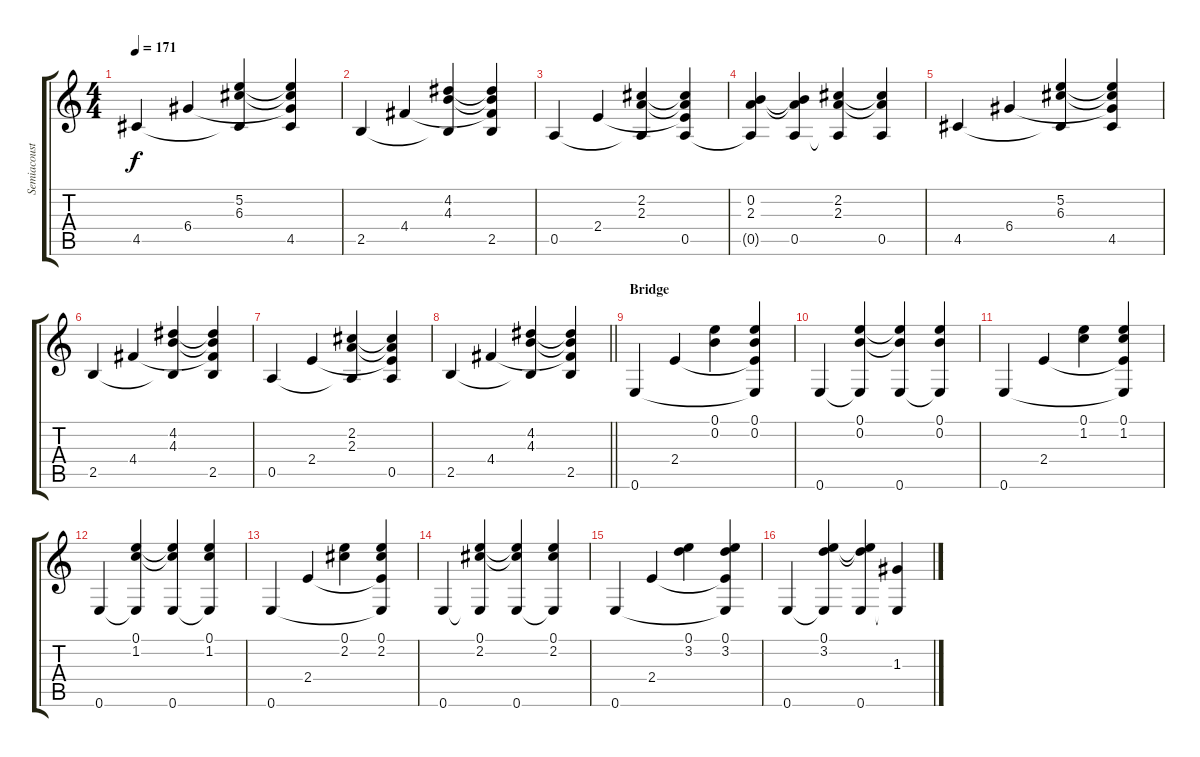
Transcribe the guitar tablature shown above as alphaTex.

\track ("Semiacoustic" "Semiacoust") {instrument acousticguitarsteel}
\staff {score tabs}
\tuning (E4 B3 G3 D3 A2 E2) {hide}
\ts (4 4)
\tempo 171
\clef g2
\ks c
4.5.4{dy f} 6.4.4 (5.2 6.3 4.5{t}).4 (5.2{t} 6.3{t} 6.4{t} 4.5).4 |
2.5.4 4.4.4 (4.2 4.3 2.5{t}).4 (4.2{t} 4.3{t} 4.4{t} 2.5).4 |
0.5.4 2.4.4 (2.2 2.3 0.5{t}).4 (2.2{t} 2.3{t} 2.4{t} 0.5).4 |
(0.2 2.3 0.5{t}).4 (0.2{t} 2.3{t} 0.5).4 (2.2 2.3 0.5{t}).4 (2.2{t} 2.3{t} 0.5).4 |
4.5.4 6.4.4 (5.2 6.3 4.5{t}).4 (5.2{t} 6.3{t} 6.4{t} 4.5).4 |
2.5.4 4.4.4 (4.2 4.3 2.5{t}).4 (4.2{t} 4.3{t} 4.4{t} 2.5).4 |
0.5.4 2.4.4 (2.2 2.3 0.5{t}).4 (2.2{t} 2.3{t} 2.4{t} 0.5).4 |
\barLineRight lightlight
2.5.4 4.4.4 (4.2 4.3 2.5{t}).4 (4.2{t} 4.3{t} 4.4{t} 2.5).4 |
\section ("" "Bridge")
0.6.4 2.4.4 (0.1 0.2).4 (0.1 0.2 2.4{t} 0.6{t}).4 |
0.6.4 (0.1 0.2 0.6{t}).4 (0.1{t} 0.2{t} 0.6).4 (0.1 0.2 0.6{t}).4 |
0.6.4 2.4.4 (0.1 1.2).4 (0.1 1.2 2.4{t} 0.6{t}).4 |
0.6.4 (0.1 1.2 0.6{t}).4 (0.1{t} 1.2{t} 0.6).4 (0.1 1.2 0.6{t}).4 |
0.6.4 2.4.4 (0.1 2.2).4 (0.1 2.2 2.4{t} 0.6{t}).4 |
0.6.4 (0.1 2.2 0.6{t}).4 (0.1{t} 2.2{t} 0.6).4 (0.1 2.2 0.6{t}).4 |
0.6.4 2.4.4 (0.1 3.2).4 (0.1 3.2 2.4{t} 0.6{t}).4 |
0.6.4 (0.1 3.2 0.6{t}).4 (0.1{t} 3.2{t} 0.6).4 (1.3 0.6{t}).4
